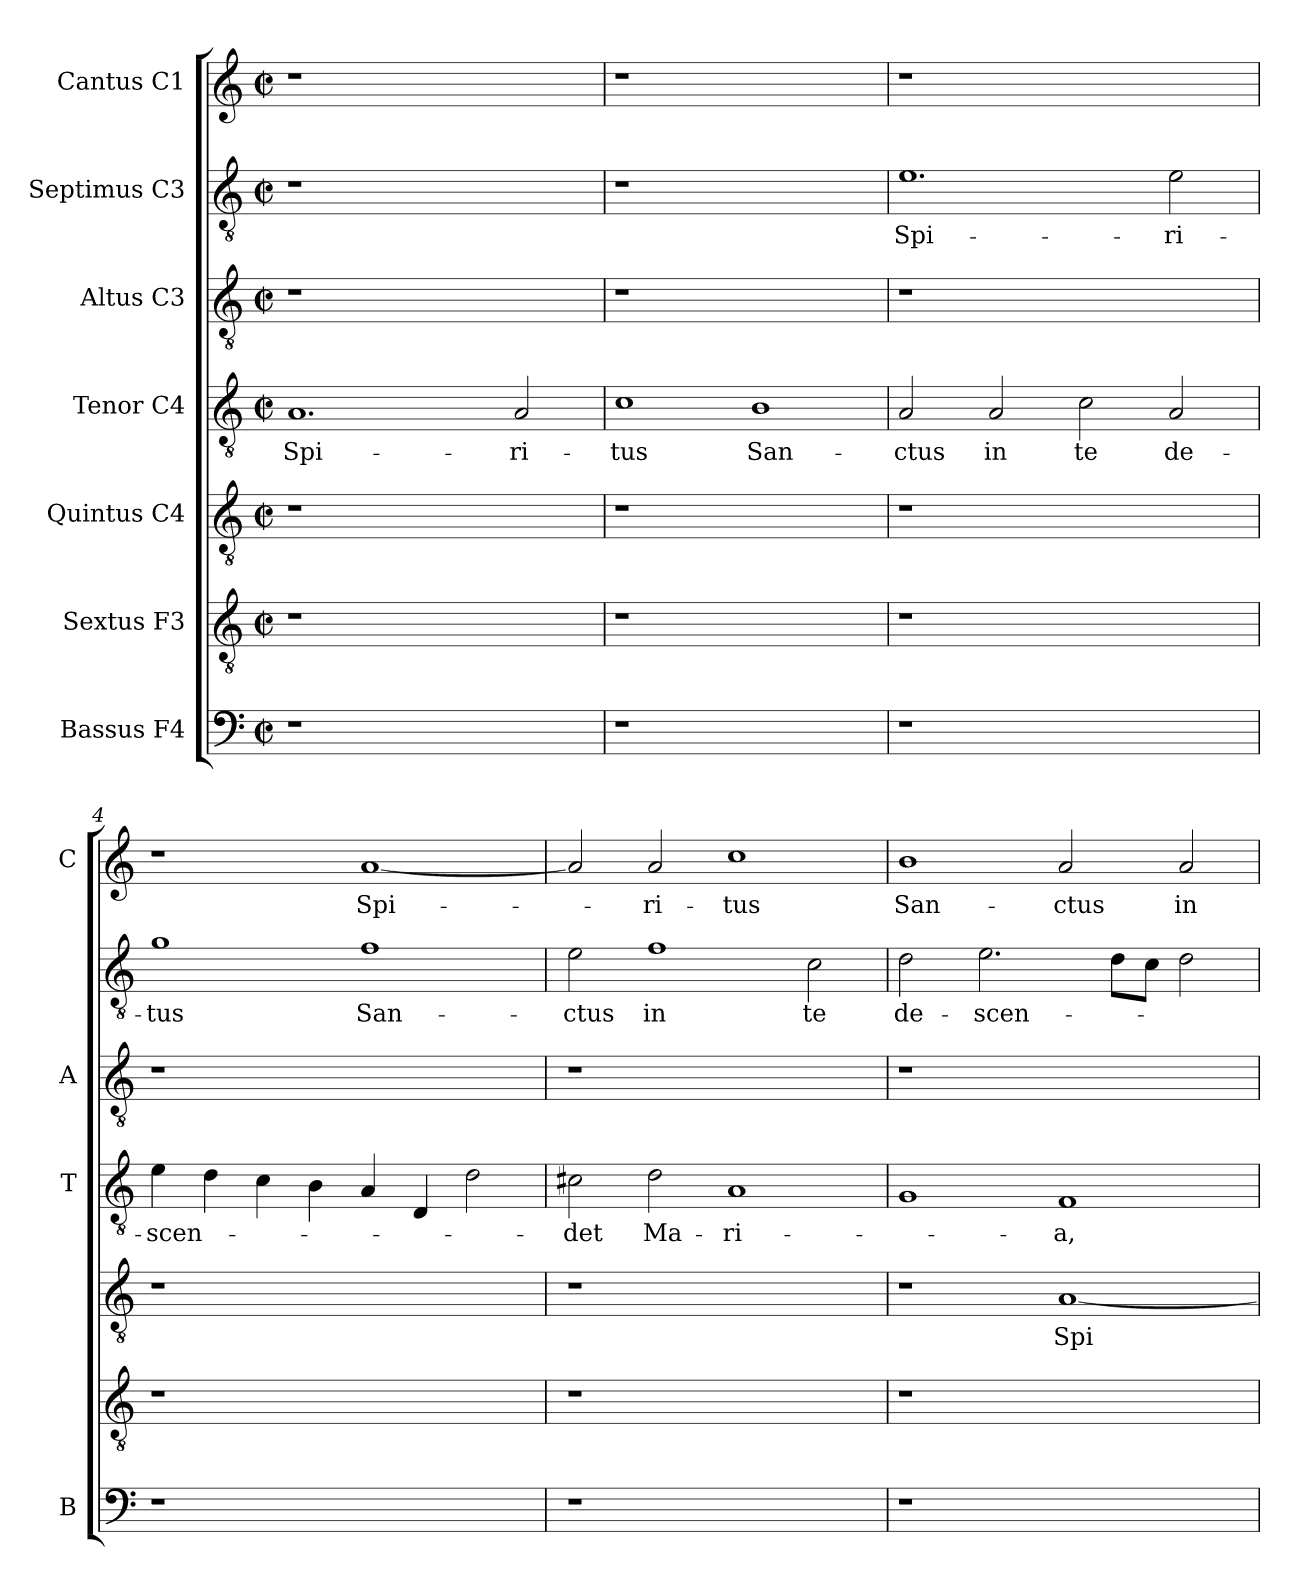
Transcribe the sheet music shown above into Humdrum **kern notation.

**kern	**kern	**kern	**text	**kern	**text	**kern	**kern	**text	**kern	**text
*part7	*part6	*part5	*part5	*part4	*part4	*part3	*part2	*part2	*part1	*part1
*staff7	*staff6	*staff5	*staff5	*staff4	*staff4	*staff3	*staff2	*staff2	*staff1	*staff1
*I"Bassus F4	*I"Sextus F3	*I"Quintus C4	*	*I"Tenor C4	*	*I"Altus C3	*I"Septimus C3	*	*I"Cantus C1	*
*I'B	*	*	*	*I'T	*	*I'A	*	*	*I'C	*
*clefF4	*clefGv2	*clefGv2	*	*clefGv2	*	*clefGv2	*clefGv2	*	*clefG2	*
*k[]	*k[]	*k[]	*	*k[]	*	*k[]	*k[]	*	*k[]	*
*C:	*C:	*C:	*	*C:	*	*C:	*C:	*	*C:	*
*M2/2	*M2/2	*M2/2	*	*M2/2	*	*M2/2	*M2/2	*	*M2/2	*
*met(c|)	*met(c|)	*met(c|)	*	*met(c|)	*	*met(c|)	*met(c|)	*	*met(c|)	*
=1	=1	=1	=1	=1	=1	=1	=1	=1	=1	=1
!	!	!	!	!	!LO:LY:b	!	!	!	!	!
1r	1r	1r	.	1.A	Spi-	1r	1r	.	1r	.
1ryy	1ryy	1ryy	.	.	.	1ryy	1ryy	.	1ryy	.
!	!	!	!	!	!LO:LY:b	!	!	!	!	!
.	.	.	.	2A/	-ri-	.	.	.	.	.
=2	=2	=2	=2	=2	=2	=2	=2	=2	=2	=2
!	!	!	!	!	!LO:LY:b	!	!	!	!	!
1r	1r	1r	.	1c	-tus	1r	1r	.	1r	.
!	!	!	!	!	!LO:LY:b	!	!	!	!	!
1ryy	1ryy	1ryy	.	1B	San-	1ryy	1ryy	.	1ryy	.
=3	=3	=3	=3	=3	=3	=3	=3	=3	=3	=3
!	!	!	!	!	!LO:LY:b	!	!	!LO:LY:b	!	!
1r	1r	1r	.	2A/	-ctus	1r	1.e	Spi-	1r	.
!	!	!	!	!	!LO:LY:b	!	!	!	!	!
.	.	.	.	2A/	in	.	.	.	.	.
!	!	!	!	!	!LO:LY:b	!	!	!	!	!
1ryy	1ryy	1ryy	.	2c\	te	1ryy	.	.	1ryy	.
!	!	!	!	!	!LO:LY:b	!	!	!LO:LY:b	!	!
.	.	.	.	2A/	de-	.	2e\	-ri-	.	.
=4	=4	=4	=4	=4	=4	=4	=4	=4	=4	=4
!	!	!	!	!	!LO:LY:b	!	!	!LO:LY:b	!	!
1r	1r	1r	.	4e\	-scen-	1r	1g	-tus	1r	.
.	.	.	.	4d\	.	.	.	.	.	.
.	.	.	.	4c\	.	.	.	.	.	.
.	.	.	.	4B\	.	.	.	.	.	.
!	!	!	!	!	!	!	!	!LO:LY:b	!	!LO:LY:b
1ryy	1ryy	1ryy	.	4A/	.	1ryy	1f	San-	[1a	Spi-
.	.	.	.	4D/	.	.	.	.	.	.
.	.	.	.	2d\	.	.	.	.	.	.
=5	=5	=5	=5	=5	=5	=5	=5	=5	=5	=5
!	!	!	!	!	!LO:LY:b	!	!	!LO:LY:b	!	!
1r	1r	1r	.	2c#X\	-det	1r	2e\	-ctus	2a/]	.
!	!	!	!	!	!LO:LY:b	!	!	!LO:LY:b	!	!LO:LY:b
.	.	.	.	2d\	Ma-	.	1f	in	2a/	-ri-
!	!	!	!	!	!LO:LY:b	!	!	!	!	!LO:LY:b
1ryy	1ryy	1ryy	.	1A	-ri-	1ryy	.	.	1cc	-tus
!	!	!	!	!	!	!	!	!LO:LY:b	!	!
.	.	.	.	.	.	.	2c\	te	.	.
=6	=6	=6	=6	=6	=6	=6	=6	=6	=6	=6
!	!	!	!	!	!	!	!	!LO:LY:b	!	!LO:LY:b
1r	1r	1r	.	1G	.	1r	2d\	de-	1b	San-
!	!	!	!	!	!	!	!	!LO:LY:b	!	!
.	.	.	.	.	.	.	2.e\	-scen-	.	.
!	!	!	!LO:LY:b	!	!LO:LY:b	!	!	!	!	!LO:LY:b
1ryy	1ryy	[1A	Spi-	1F	-a,	1ryy	.	.	2a/	-ctus
.	.	.	.	.	.	.	8d\L	.	.	.
.	.	.	.	.	.	.	8c\J	.	.	.
!	!	!	!	!	!	!	!	!	!	!LO:LY:b
.	.	.	.	.	.	.	2d\	.	2a/	in
=	=	=	=	=	=	=	=	=	=	=
*-	*-	*-	*-	*-	*-	*-	*-	*-	*-	*-
